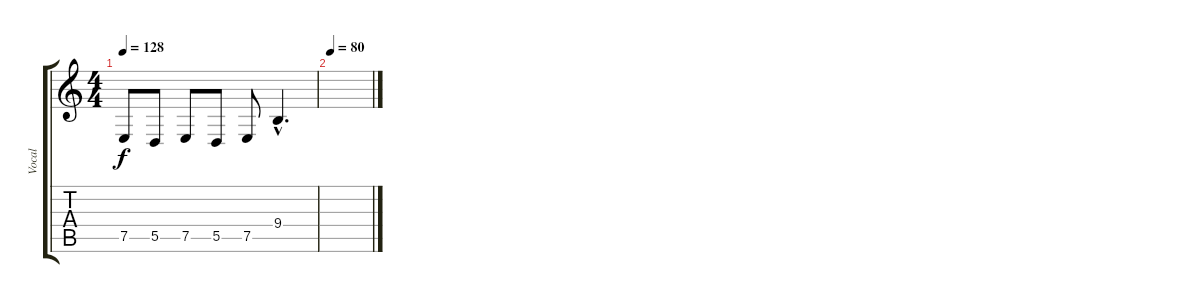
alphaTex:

\track ("Vocal" "Vocal") {instrument lead6voice}
\staff {score tabs}
\tuning (E4 B3 G3 D3 A2 E2) {hide}
\ts (4 4)
\tempo 128
\clef g2
\ks c
7.5.8{dy f} 5.5.8 7.5.8 5.5.8 7.5.8 9.4{hac}.4{d} |
\tempo 80
